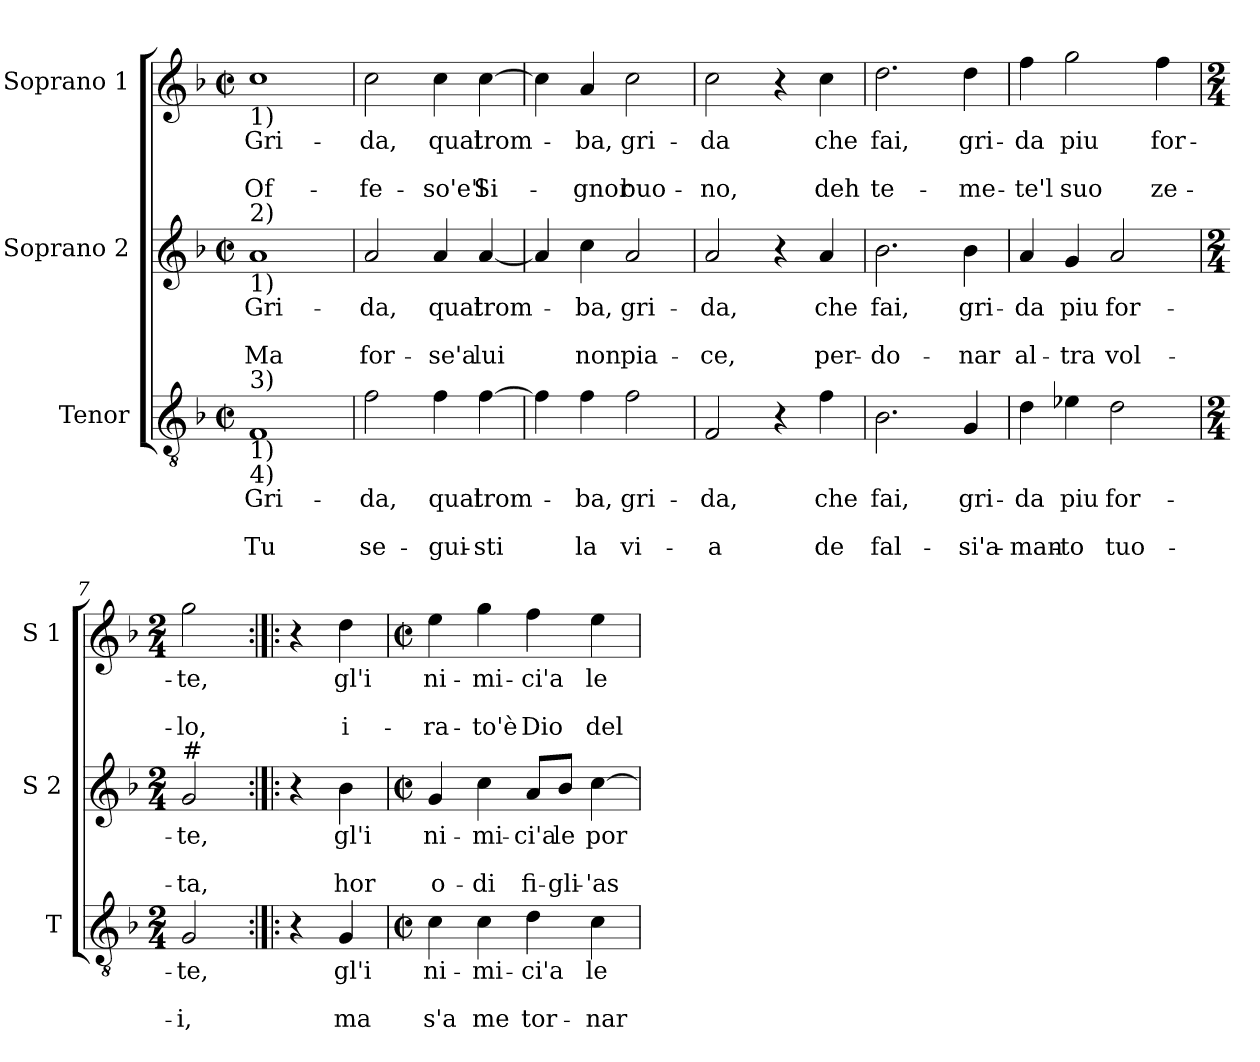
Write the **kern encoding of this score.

**kern	**text	**text	**text	**kern	**text	**text	**text	**kern	**text	**text	**text
*part3	*part3	*part3	*part3	*part2	*part2	*part2	*part2	*part1	*part1	*part1	*part1
*staff3	*staff3	*staff3	*staff3	*staff2	*staff2	*staff2	*staff2	*staff1	*staff1	*staff1	*staff1
*I"Tenor	*	*	*	*I"Soprano 2	*	*	*	*I"Soprano 1	*	*	*
*I'T	*	*	*	*I'S 2	*	*	*	*I'S 1	*	*	*
*clefGv2	*	*	*	*clefG2	*	*	*	*clefG2	*	*	*
*k[b-]	*	*	*	*k[b-]	*	*	*	*k[b-]	*	*	*
*F:	*	*	*	*F:	*	*	*	*F:	*	*	*
*M2/2	*	*	*	*M2/2	*	*	*	*M2/2	*	*	*
*met(c|)	*	*	*	*met(c|)	*	*	*	*met(c|)	*	*	*
=1	=1	=1	=1	=1	=1	=1	=1	=1	=1	=1	=1
!	!	!	!	!	!	!	!	!LO:TX:b:t=1)	!	!	!
!	!	!	!	!LO:TX:a:t=2)	!	!	!	!	!	!	!
!	!	!	!	!LO:TX:b:t=1)	!	!	!	!	!	!	!
!LO:TX:a:t=3)	!	!	!	!	!	!	!	!	!	!	!
!LO:TX:b:t=1)	!	!	!	!	!	!	!	!	!	!	!
!LO:TX:b:t=4)	!	!	!	!	!	!	!	!	!	!	!
!	!LO:LY:b	!	!LO:LY:b	!	!LO:LY:b	!	!LO:LY:b	!	!LO:LY:b	!	!LO:LY:b
1F	Gri-	.	Tu	1a	Gri-	.	Ma	1cc	Gri-	.	Of-
=2	=2	=2	=2	=2	=2	=2	=2	=2	=2	=2	=2
!	!LO:LY:b	!	!LO:LY:b	!	!LO:LY:b	!	!LO:LY:b	!	!LO:LY:b	!	!LO:LY:b
2f\	-da,	.	se-	2a/	-da,	.	for-	2cc\	-da,	.	-fe-
!	!LO:LY:b	!	!LO:LY:b	!	!LO:LY:b	!	!LO:LY:b	!	!LO:LY:b	!	!LO:LY:b
4f\	qual	.	-gui-	4a/	qual	.	-se'a	4cc\	qual	.	-so'e'l
!	!LO:LY:b	!	!LO:LY:b	!	!LO:LY:b	!	!LO:LY:b	!	!LO:LY:b	!	!LO:LY:b
[4f\	trom-	.	-sti	[4a/	trom-	.	lui	[4cc\	trom-	.	Si-
=3	=3	=3	=3	=3	=3	=3	=3	=3	=3	=3	=3
4f\]	.	.	.	4a/]	.	.	.	4cc\]	.	.	.
!	!LO:LY:b	!	!LO:LY:b	!	!LO:LY:b	!	!LO:LY:b	!	!LO:LY:b	!	!LO:LY:b
4f\	-ba,	.	la	4cc\	-ba,	.	non	4a/	-ba,	.	-gnor
!	!LO:LY:b	!	!LO:LY:b	!	!LO:LY:b	!	!LO:LY:b	!	!LO:LY:b	!	!LO:LY:b
2f\	gri-	.	vi-	2a/	gri-	.	pia-	2cc\	gri-	.	buo-
=4	=4	=4	=4	=4	=4	=4	=4	=4	=4	=4	=4
!	!LO:LY:b	!	!LO:LY:b	!	!LO:LY:b	!	!LO:LY:b	!	!LO:LY:b	!	!LO:LY:b
2F/	-da,	.	-a	2a/	-da,	.	-ce,	2cc\	-da	.	-no,
4r	.	.	.	4r	.	.	.	4r	.	.	.
!	!LO:LY:b	!	!LO:LY:b	!	!LO:LY:b	!	!LO:LY:b	!	!LO:LY:b	!	!LO:LY:b
4f\	che	.	de	4a/	che	.	per-	4cc\	che	.	deh
=5	=5	=5	=5	=5	=5	=5	=5	=5	=5	=5	=5
!	!LO:LY:b	!	!LO:LY:b	!	!LO:LY:b	!	!LO:LY:b	!	!LO:LY:b	!	!LO:LY:b
2.B-\	fai,	.	fal-	2.b-\	fai,	.	-do-	2.dd\	fai,	.	te-
!	!LO:LY:b	!	!LO:LY:b	!	!LO:LY:b	!	!LO:LY:b	!	!LO:LY:b	!	!LO:LY:b
4G/	gri-	.	-si'a-	4b-\	gri-	.	-nar	4dd\	gri-	.	-me-
!!LO:LB:g=z
=6	=6	=6	=6	=6	=6	=6	=6	=6	=6	=6	=6
!	!LO:LY:b	!	!LO:LY:b	!	!LO:LY:b	!	!LO:LY:b	!	!LO:LY:b	!	!LO:LY:b
4d\	-da	.	-man-	4a/	-da	.	al-	4ff\	-da	.	-te'l
!	!LO:LY:b	!	!LO:LY:b	!	!LO:LY:b	!	!LO:LY:b	!	!LO:LY:b	!	!LO:LY:b
4e-X\	piu	.	-to	4g/	piu	.	-tra	2gg\	piu	.	suo
!	!LO:LY:b	!	!LO:LY:b	!	!LO:LY:b	!	!LO:LY:b	!	!	!	!
2d\	for-	.	tuo-	2a/	for-	.	vol-	.	.	.	.
!	!	!	!	!	!	!	!	!	!LO:LY:b	!	!LO:LY:b
.	.	.	.	.	.	.	.	4ff\	for-	.	ze-
=7	=7	=7	=7	=7	=7	=7	=7	=7	=7	=7	=7
*M2/4	*	*	*	*M2/4	*	*	*	*M2/4	*	*	*
!	!	!	!	!LO:TX:a:t=#	!	!	!	!	!	!	!
!	!LO:LY:b	!	!LO:LY:b	!	!LO:LY:b	!	!LO:LY:b	!	!LO:LY:b	!	!LO:LY:b
2G/	-te,	.	-i,	2g/	-te,	.	-ta,	2gg\	-te,	.	-lo,
=8:|!|:	=8:|!|:	=8:|!|:	=8:|!|:	=8:|!|:	=8:|!|:	=8:|!|:	=8:|!|:	=8:|!|:	=8:|!|:	=8:|!|:	=8:|!|:
4r	.	.	.	4r	.	.	.	4r	.	.	.
!	!LO:LY:b	!	!LO:LY:b	!	!LO:LY:b	!	!LO:LY:b	!	!LO:LY:b	!	!LO:LY:b
4G/	gl'i	.	ma	4b-\	gl'i	.	hor	4dd\	gl'i	.	i-
=9	=9	=9	=9	=9	=9	=9	=9	=9	=9	=9	=9
*M2/2	*	*	*	*M2/2	*	*	*	*M2/2	*	*	*
*met(c|)	*	*	*	*met(c|)	*	*	*	*met(c|)	*	*	*
!	!LO:LY:b	!	!LO:LY:b	!	!LO:LY:b	!	!LO:LY:b	!	!LO:LY:b	!	!LO:LY:b
4c\	ni-	.	s'a	4g/	ni-	.	o-	4ee\	ni-	.	-ra-
!	!LO:LY:b	!	!LO:LY:b	!	!LO:LY:b	!	!LO:LY:b	!	!LO:LY:b	!	!LO:LY:b
4c\	-mi-	.	me	4cc\	-mi-	.	-di	4gg\	-mi-	.	-to'è
!	!LO:LY:b	!	!LO:LY:b	!	!LO:LY:b	!	!LO:LY:b	!	!LO:LY:b	!	!LO:LY:b
4d\	-ci'a	.	tor-	8a/L	-ci'a	.	fi-	4ff\	-ci'a	.	Dio
!	!	!	!	!	!LO:LY:b	!	!LO:LY:b	!	!	!	!
.	.	.	.	8b-/J	le	.	-gli-	.	.	.	.
!	!LO:LY:b	!	!LO:LY:b	!	!LO:LY:b	!	!LO:LY:b	!	!LO:LY:b	!	!LO:LY:b
4c\	le	.	-nar	[4cc\	por-	.	-'as-	4ee\	le	.	del
=	=	=	=	=	=	=	=	=	=	=	=
*-	*-	*-	*-	*-	*-	*-	*-	*-	*-	*-	*-
